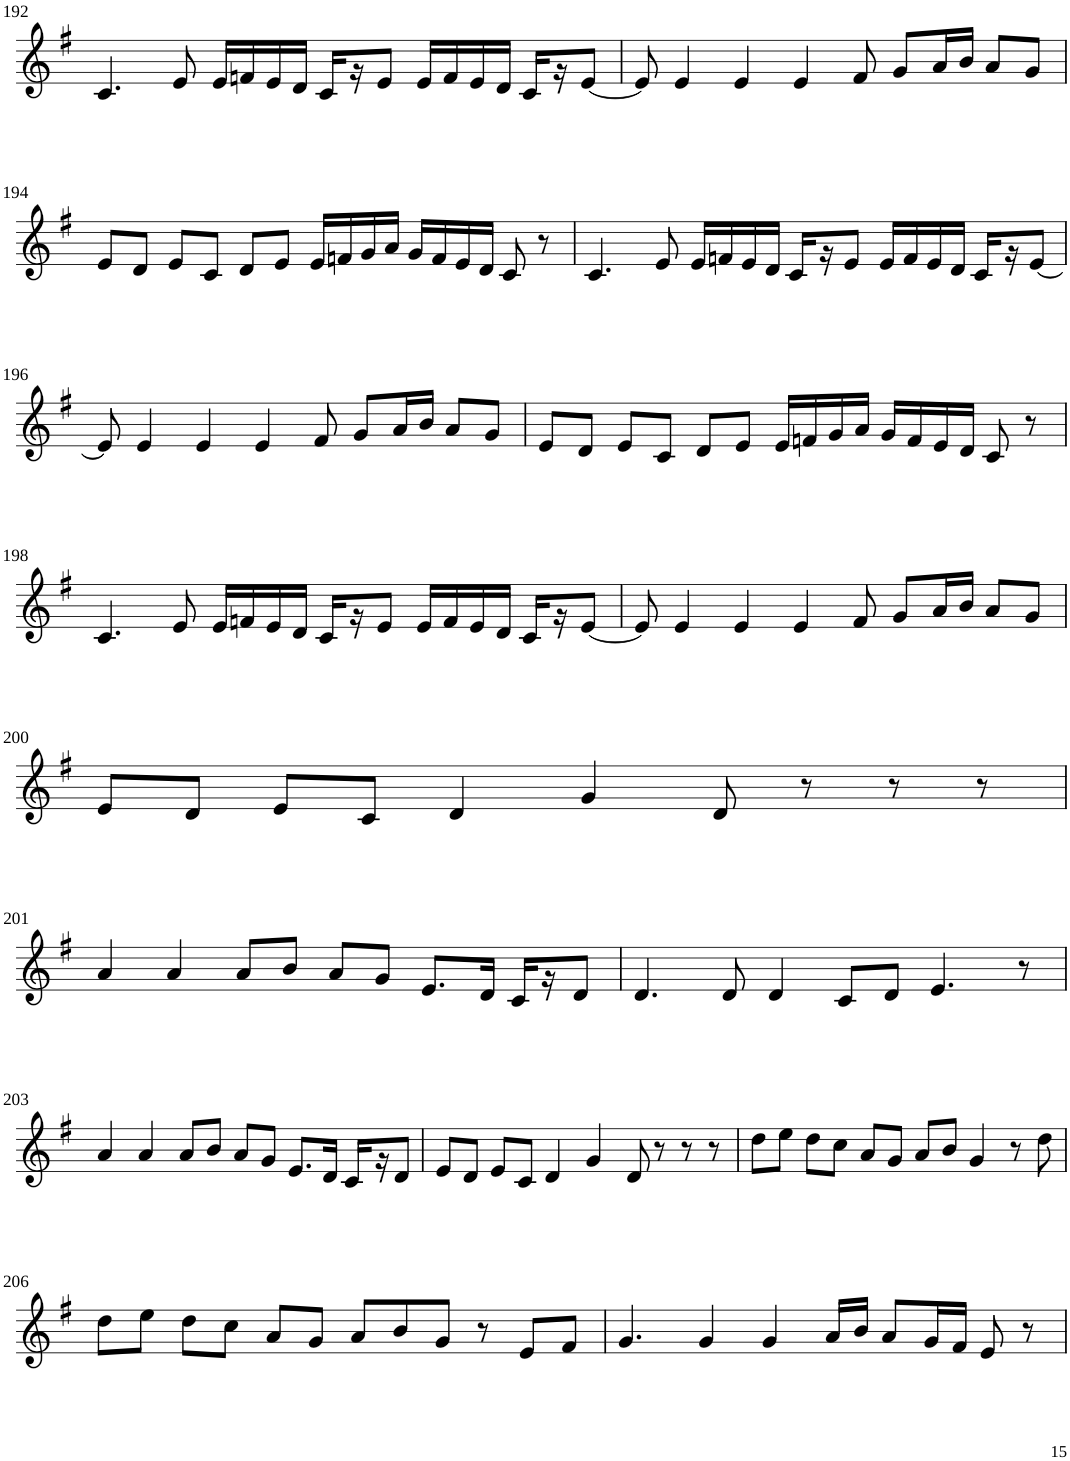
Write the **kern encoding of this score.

**kern
*part1
*staff1
*I"Violin
!!LO:PB:g=z
*clefG2
*k[f#]
*G:
*M6/4
=192
4.c/
8e/
16e/LL
16fn/
16e/
16d/JJ
16c/LL
16r
8e/J
16e/LL
16f/
16e/
16d/JJ
16c/LL
16r
[8e/J
=193
8e/]
4e/
4e/
4e/
8f#/
8g/L
16a/L
16b/JJ
8a/L
8g/J
!!LO:LB:g=z
=194
8e/L
8d/J
8e/L
8c/J
8d/L
8e/J
16e/LL
16fn/
16g/
16a/JJ
16g/LL
16f/
16e/
16d/JJ
8c/
8r
=195
4.c/
8e/
16e/LL
16fn/
16e/
16d/JJ
16c/LL
16r
8e/J
16e/LL
16f/
16e/
16d/JJ
16c/LL
16r
[8e/J
!!LO:LB:g=z
=196
8e/]
4e/
4e/
4e/
8f#/
8g/L
16a/L
16b/JJ
8a/L
8g/J
=197
8e/L
8d/J
8e/L
8c/J
8d/L
8e/J
16e/LL
16fn/
16g/
16a/JJ
16g/LL
16f/
16e/
16d/JJ
8c/
8r
!!LO:LB:g=z
=198
4.c/
8e/
16e/LL
16fn/
16e/
16d/JJ
16c/LL
16r
8e/J
16e/LL
16f/
16e/
16d/JJ
16c/LL
16r
[8e/J
=199
8e/]
4e/
4e/
4e/
8f#/
8g/L
16a/L
16b/JJ
8a/L
8g/J
!!LO:LB:g=z
=200
8e/L
8d/J
8e/L
8c/J
4d/
4g/
8d/
8r
8r
8r
!!LO:LB:g=z
=201
4a/
4a/
8a/L
8b/J
8a/L
8g/J
8.e/L
16d/Jk
16c/LL
16r
8d/J
=202
4.d/
8d/
4d/
8c/L
8d/J
4.e/
8r
!!LO:LB:g=z
=203
4a/
4a/
8a/L
8b/J
8a/L
8g/J
8.e/L
16d/Jk
16c/LL
16r
8d/J
=204
8e/L
8d/J
8e/L
8c/J
4d/
4g/
8d/
8r
8r
8r
=205
8dd\L
8ee\J
8dd\L
8cc\J
8a/L
8g/J
8a/L
8b/J
4g/
8r
8dd\
!!LO:LB:g=z
=206
8dd\L
8ee\J
8dd\L
8cc\J
8a/L
8g/J
8a/L
8b/
8g/J
8r
8e/L
8f#/J
=207
4.g/
4g/
4g/
16a/LL
16b/JJ
8a/L
16g/L
16f#/JJ
8e/
8r
=
*-
